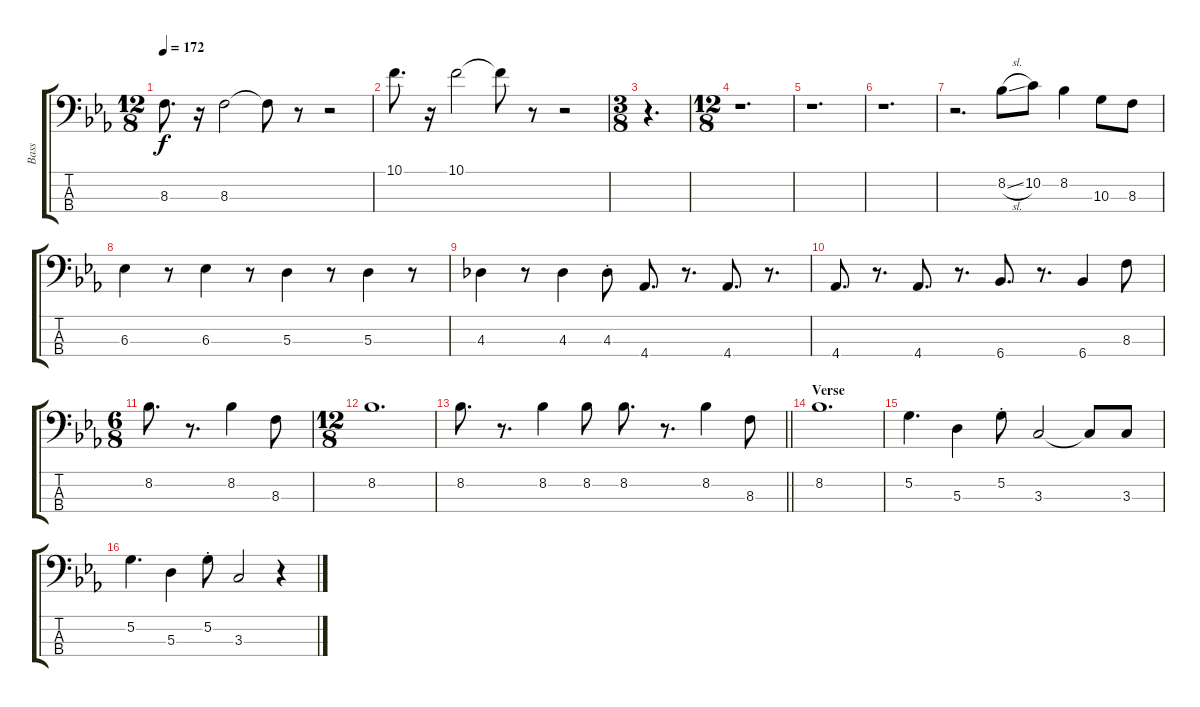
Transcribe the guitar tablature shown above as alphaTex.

\track ("Bass" "Bass") {instrument electricbassfinger}
\staff {score tabs}
\tuning (G2 D2 A1 E1) {hide}
\ts (12 8)
\tempo 172
\clef f4
\ks cminor
8.3.8{d dy f} r.16 8.3.2 8.3{t}.8 r.8 r.2 |
10.1.8{d} r.16 10.1.2 10.1{t}.8 r.8 r.2 |
\ts (3 8)
r.4{d} |
\ts (12 8)
r.1{d} |
r.1{d} |
r.1{d} |
r.2{d} 8.2{sl}.8 10.2.8 8.2.4 10.3.8 8.3.8 |
6.3.4 r.8 6.3.4 r.8 5.3.4 r.8 5.3.4 r.8 |
4.3.4 r.8 4.3.4 4.3{st}.8 4.4.8{d} r.8{d} 4.4.8{d} r.8{d} |
4.4.8{d} r.8{d} 4.4.8{d} r.8{d} 6.4.8{d} r.8{d} 6.4.4 8.3.8 |
\ts (6 8)
8.2.8{d} r.8{d} 8.2.4 8.3.8 |
\ts (12 8)
8.2.1{d} |
\barLineRight lightlight
8.2.8{d} r.8{d} 8.2.4 8.2.8 8.2.8{d} r.8{d} 8.2.4 8.3.8 |
\section ("" "Verse")
8.2.1{d} |
5.2.4{d} 5.3.4 5.2{st}.8 3.3.2 3.3{t}.8 3.3.8 |
5.2.4{d} 5.3.4 5.2{st}.8 3.3.2 r.4
